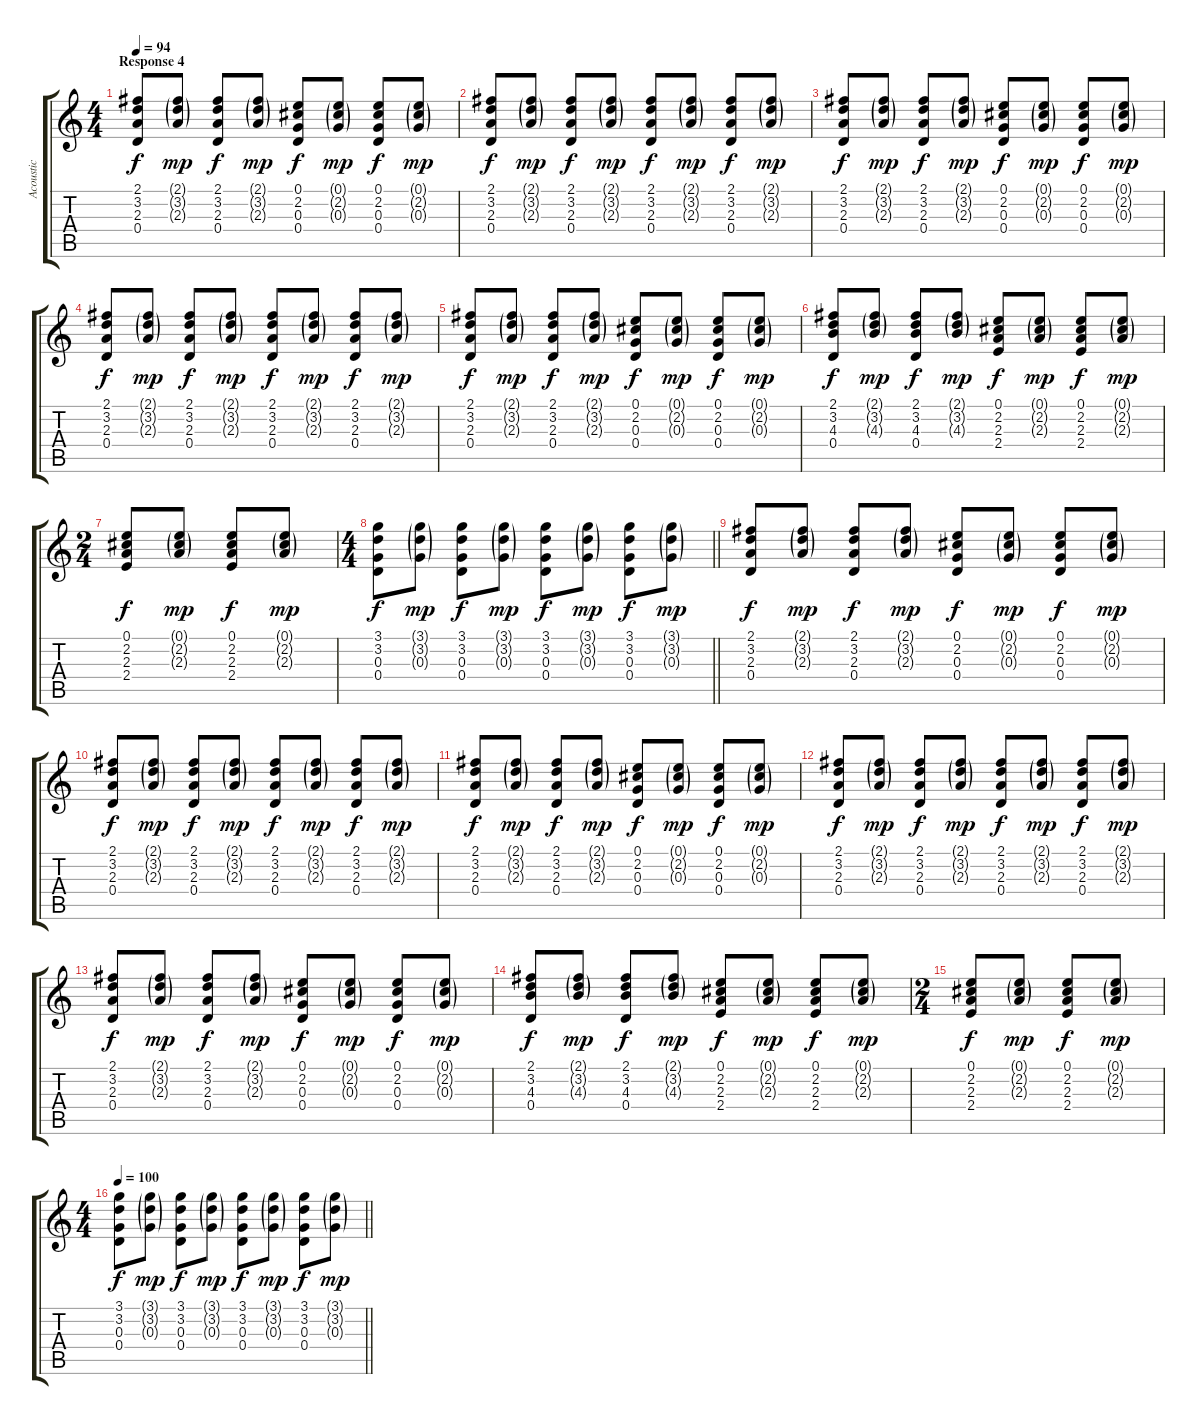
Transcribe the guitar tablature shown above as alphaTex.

\track ("Acoustic" "Acoustic") {instrument acousticguitarsteel}
\staff {score tabs}
\tuning (E4 B3 G3 D3 A2 E2) {hide}
\ts (4 4)
\section ("" "Response 4")
\tempo 94
\clef g2
\ks c
(2.1 3.2 2.3 0.4).8{dy f} (2.1{g} 3.2{g} 2.3{g}).8{dy mp} (2.1 3.2 2.3 0.4).8{dy f} (2.1{g} 3.2{g} 2.3{g}).8{dy mp} (0.1 2.2 0.3 0.4).8{dy f} (0.1{g} 2.2{g} 0.3{g}).8{dy mp} (0.1 2.2 0.3 0.4).8{dy f} (0.1{g} 2.2{g} 0.3{g}).8{dy mp} |
(2.1 3.2 2.3 0.4).8{dy f} (2.1{g} 3.2{g} 2.3{g}).8{dy mp} (2.1 3.2 2.3 0.4).8{dy f} (2.1{g} 3.2{g} 2.3{g}).8{dy mp} (2.1 3.2 2.3 0.4).8{dy f} (2.1{g} 3.2{g} 2.3{g}).8{dy mp} (2.1 3.2 2.3 0.4).8{dy f} (2.1{g} 3.2{g} 2.3{g}).8{dy mp} |
(2.1 3.2 2.3 0.4).8{dy f} (2.1{g} 3.2{g} 2.3{g}).8{dy mp} (2.1 3.2 2.3 0.4).8{dy f} (2.1{g} 3.2{g} 2.3{g}).8{dy mp} (0.1 2.2 0.3 0.4).8{dy f} (0.1{g} 2.2{g} 0.3{g}).8{dy mp} (0.1 2.2 0.3 0.4).8{dy f} (0.1{g} 2.2{g} 0.3{g}).8{dy mp} |
(2.1 3.2 2.3 0.4).8{dy f} (2.1{g} 3.2{g} 2.3{g}).8{dy mp} (2.1 3.2 2.3 0.4).8{dy f} (2.1{g} 3.2{g} 2.3{g}).8{dy mp} (2.1 3.2 2.3 0.4).8{dy f} (2.1{g} 3.2{g} 2.3{g}).8{dy mp} (2.1 3.2 2.3 0.4).8{dy f} (2.1{g} 3.2{g} 2.3{g}).8{dy mp} |
(2.1 3.2 2.3 0.4).8{dy f} (2.1{g} 3.2{g} 2.3{g}).8{dy mp} (2.1 3.2 2.3 0.4).8{dy f} (2.1{g} 3.2{g} 2.3{g}).8{dy mp} (0.1 2.2 0.3 0.4).8{dy f} (0.1{g} 2.2{g} 0.3{g}).8{dy mp} (0.1 2.2 0.3 0.4).8{dy f} (0.1{g} 2.2{g} 0.3{g}).8{dy mp} |
(2.1 3.2 4.3 0.4).8{dy f} (2.1{g} 3.2{g} 4.3{g}).8{dy mp} (2.1 3.2 4.3 0.4).8{dy f} (2.1{g} 3.2{g} 4.3{g}).8{dy mp} (0.1 2.2 2.3 2.4).8{dy f} (0.1{g} 2.2{g} 2.3{g}).8{dy mp} (0.1 2.2 2.3 2.4).8{dy f} (0.1{g} 2.2{g} 2.3{g}).8{dy mp} |
\ts (2 4)
(0.1 2.2 2.3 2.4).8{dy f} (0.1{g} 2.2{g} 2.3{g}).8{dy mp} (0.1 2.2 2.3 2.4).8{dy f} (0.1{g} 2.2{g} 2.3{g}).8{dy mp} |
\ts (4 4)
\barLineRight lightlight
(3.1 3.2 0.3 0.4).8{dy f} (3.1{g} 3.2{g} 0.3{g}).8{dy mp} (3.1 3.2 0.3 0.4).8{dy f} (3.1{g} 3.2{g} 0.3{g}).8{dy mp} (3.1 3.2 0.3 0.4).8{dy f} (3.1{g} 3.2{g} 0.3{g}).8{dy mp} (3.1 3.2 0.3 0.4).8{dy f} (3.1{g} 3.2{g} 0.3{g}).8{dy mp} |
(2.1 3.2 2.3 0.4).8{dy f} (2.1{g} 3.2{g} 2.3{g}).8{dy mp} (2.1 3.2 2.3 0.4).8{dy f} (2.1{g} 3.2{g} 2.3{g}).8{dy mp} (0.1 2.2 0.3 0.4).8{dy f} (0.1{g} 2.2{g} 0.3{g}).8{dy mp} (0.1 2.2 0.3 0.4).8{dy f} (0.1{g} 2.2{g} 0.3{g}).8{dy mp} |
(2.1 3.2 2.3 0.4).8{dy f} (2.1{g} 3.2{g} 2.3{g}).8{dy mp} (2.1 3.2 2.3 0.4).8{dy f} (2.1{g} 3.2{g} 2.3{g}).8{dy mp} (2.1 3.2 2.3 0.4).8{dy f} (2.1{g} 3.2{g} 2.3{g}).8{dy mp} (2.1 3.2 2.3 0.4).8{dy f} (2.1{g} 3.2{g} 2.3{g}).8{dy mp} |
(2.1 3.2 2.3 0.4).8{dy f} (2.1{g} 3.2{g} 2.3{g}).8{dy mp} (2.1 3.2 2.3 0.4).8{dy f} (2.1{g} 3.2{g} 2.3{g}).8{dy mp} (0.1 2.2 0.3 0.4).8{dy f} (0.1{g} 2.2{g} 0.3{g}).8{dy mp} (0.1 2.2 0.3 0.4).8{dy f} (0.1{g} 2.2{g} 0.3{g}).8{dy mp} |
(2.1 3.2 2.3 0.4).8{dy f} (2.1{g} 3.2{g} 2.3{g}).8{dy mp} (2.1 3.2 2.3 0.4).8{dy f} (2.1{g} 3.2{g} 2.3{g}).8{dy mp} (2.1 3.2 2.3 0.4).8{dy f} (2.1{g} 3.2{g} 2.3{g}).8{dy mp} (2.1 3.2 2.3 0.4).8{dy f} (2.1{g} 3.2{g} 2.3{g}).8{dy mp} |
(2.1 3.2 2.3 0.4).8{dy f} (2.1{g} 3.2{g} 2.3{g}).8{dy mp} (2.1 3.2 2.3 0.4).8{dy f} (2.1{g} 3.2{g} 2.3{g}).8{dy mp} (0.1 2.2 0.3 0.4).8{dy f} (0.1{g} 2.2{g} 0.3{g}).8{dy mp} (0.1 2.2 0.3 0.4).8{dy f} (0.1{g} 2.2{g} 0.3{g}).8{dy mp} |
(2.1 3.2 4.3 0.4).8{dy f} (2.1{g} 3.2{g} 4.3{g}).8{dy mp} (2.1 3.2 4.3 0.4).8{dy f} (2.1{g} 3.2{g} 4.3{g}).8{dy mp} (0.1 2.2 2.3 2.4).8{dy f} (0.1{g} 2.2{g} 2.3{g}).8{dy mp} (0.1 2.2 2.3 2.4).8{dy f} (0.1{g} 2.2{g} 2.3{g}).8{dy mp} |
\ts (2 4)
(0.1 2.2 2.3 2.4).8{dy f} (0.1{g} 2.2{g} 2.3{g}).8{dy mp} (0.1 2.2 2.3 2.4).8{dy f} (0.1{g} 2.2{g} 2.3{g}).8{dy mp} |
\ts (4 4)
\tempo 100
\barLineRight lightlight
(3.1 3.2 0.3 0.4).8{dy f} (3.1{g} 3.2{g} 0.3{g}).8{dy mp} (3.1 3.2 0.3 0.4).8{dy f} (3.1{g} 3.2{g} 0.3{g}).8{dy mp} (3.1 3.2 0.3 0.4).8{dy f} (3.1{g} 3.2{g} 0.3{g}).8{dy mp} (3.1 3.2 0.3 0.4).8{dy f} (3.1{g} 3.2{g} 0.3{g}).8{dy mp}
